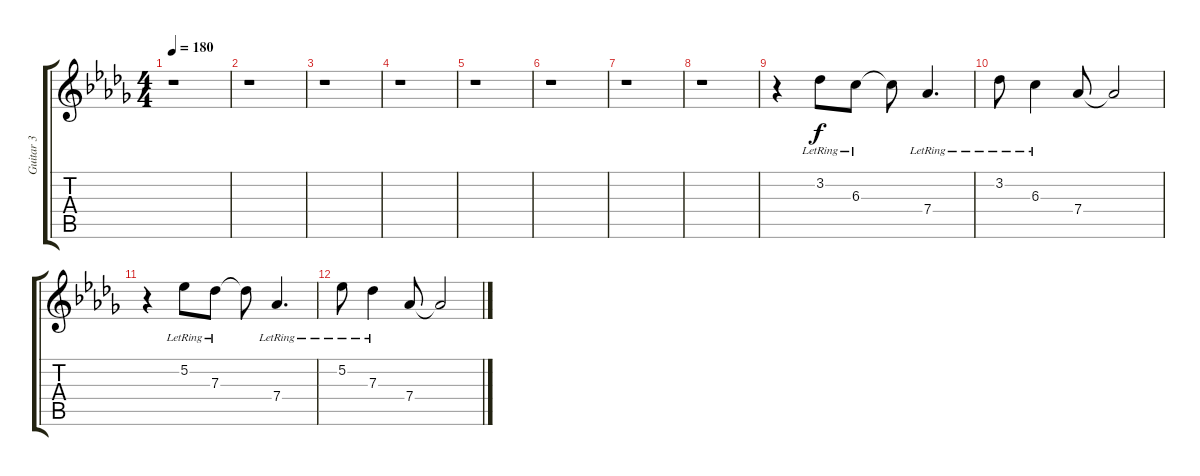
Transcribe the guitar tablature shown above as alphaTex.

\track ("Guitar 3" "Guitar 3") {instrument electricguitarclean}
\staff {score tabs}
\tuning (Eb4 Bb3 Gb3 Db3 Ab2 Db2) {hide}
\ts (4 4)
\tempo 180
\clef g2
\ks db
r.1{dy f} |
r.1 |
r.1 |
r.1 |
r.1 |
r.1 |
r.1 |
r.1 |
r.4{volume 9 instrument electricguitarclean} 3.2{lr}.8 6.3{lr}.8 6.3{t}.8 7.4{lr}.4{d} |
3.2{lr}.8 6.3{lr}.4 7.4.8 7.4{t}.2 |
r.4 5.2{lr}.8 7.3{lr}.8 7.3{t}.8 7.4{lr}.4{d} |
5.2{lr}.8 7.3{lr}.4 7.4.8 7.4{t}.2
